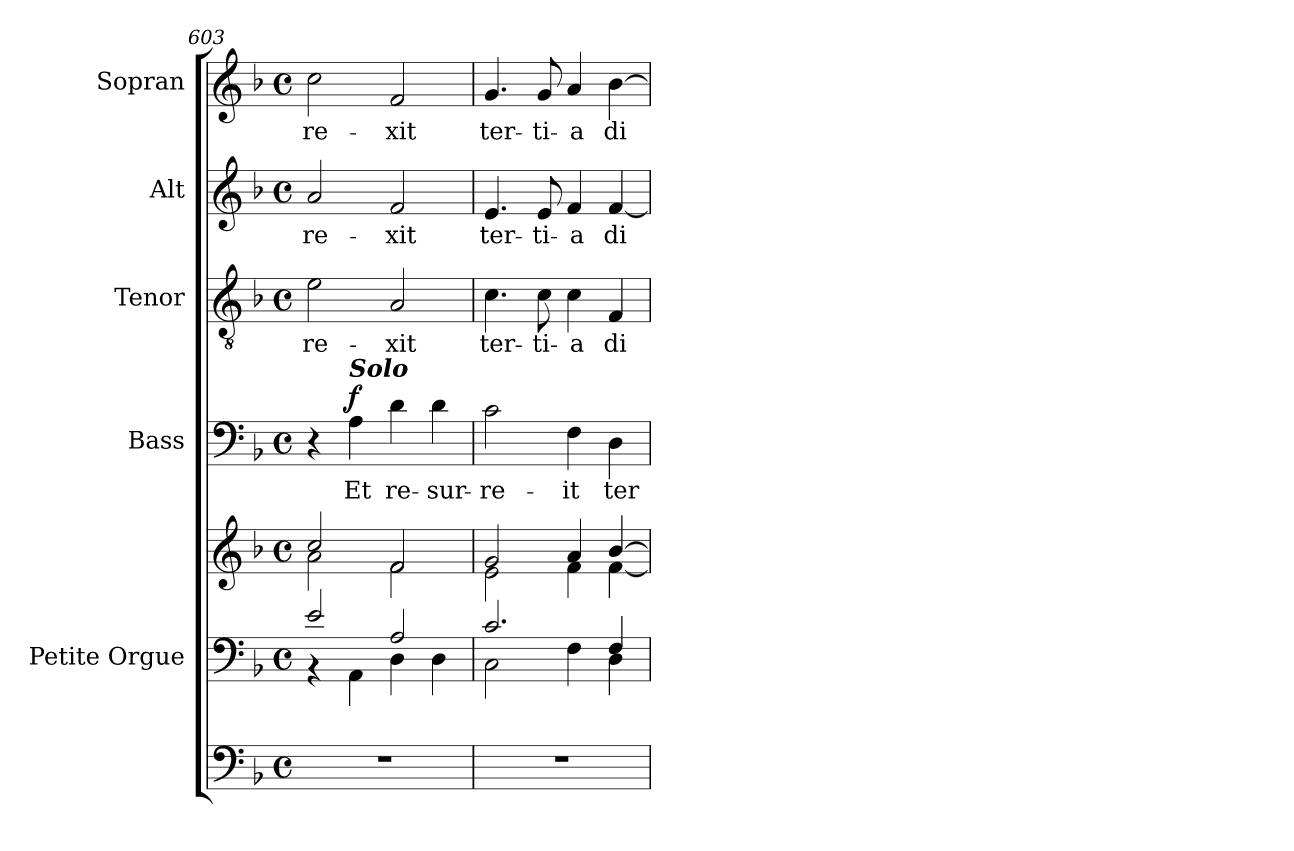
**kern	**kern	**kern	**kern	**text	**dynam	**kern	**text	**kern	**text	**kern	**text
*part6	*part5	*part5	*part4	*part4	*part4	*part3	*part3	*part2	*part2	*part1	*part1
*staff7	*staff6	*staff5	*staff4	*staff4	*staff4	*staff3	*staff3	*staff2	*staff2	*staff1	*staff1
*	*I"Petite Orgue	*	*I"Bass	*	*	*I"Tenor	*	*I"Alt	*	*I"Sopran	*
*	*I'Org. 1	*	*I'B.	*	*	*I'T.	*	*I'A.	*	*I'S.	*
*clefF4	*clefF4	*clefG2	*clefF4	*	*	*clefGv2	*	*clefG2	*	*clefG2	*
*k[b-]	*k[b-]	*k[b-]	*k[b-]	*	*	*k[b-]	*	*k[b-]	*	*k[b-]	*
*F:	*F:	*F:	*F:	*	*	*F:	*	*F:	*	*F:	*
*M4/4	*M4/4	*M4/4	*M4/4	*	*	*M4/4	*	*M4/4	*	*M4/4	*
*met(c)	*met(c)	*met(c)	*met(c)	*	*	*met(c)	*	*met(c)	*	*met(c)	*
=603	=603	=603	=603	=603	=603	=603	=603	=603	=603	=603	=603
*	*^	*^	*	*	*	*	*	*	*	*	*
!	!	!	!	!	!	!	!	!	!LO:LY:b	!	!LO:LY:b	!	!LO:LY:b
1r	2e/	4rAA	2cc/	2a\	4r	.	.	2e\	-re-	2a/	-re-	2cc\	-re-
!	!	!	!	!	!LO:TX:a:Bi:t=Solo	!	!	!	!	!	!	!	!
!	!	!	!	!	!	!LO:LY:b	!LO:DY:a	!	!	!	!	!	!
.	.	4AA\	.	.	4A\	Et	f	.	.	.	.	.	.
!	!	!	!	!	!	!LO:LY:b	!	!	!LO:LY:b	!	!LO:LY:b	!	!LO:LY:b
.	2A/	4D\	2f/	2f\	4d\	re-	.	2A/	-xit	2f/	-xit	2f/	-xit
!	!	!	!	!	!	!LO:LY:b	!	!	!	!	!	!	!
.	.	4D\	.	.	4d\	-sur-	.	.	.	.	.	.	.
=604	=604	=604	=604	=604	=604	=604	=604	=604	=604	=604	=604	=604	=604
!	!	!	!	!	!	!LO:LY:b	!	!	!LO:LY:b	!	!LO:LY:b	!	!LO:LY:b
1r	2.c/	2C\	2g/	2e\	2c\	-re-	.	4.c\	ter-	4.e/	ter-	4.g/	ter-
!	!	!	!	!	!	!	!	!	!LO:LY:b	!	!LO:LY:b	!	!LO:LY:b
.	.	.	.	.	.	.	.	8c\	-ti-	8e/	-ti-	8g/	-ti-
!	!	!	!	!	!	!LO:LY:b	!	!	!LO:LY:b	!	!LO:LY:b	!	!LO:LY:b
.	.	4F\	4a/	4f\	4F\	-it	.	4c\	-a	4f/	-a	4a/	-a
!	!	!	!	!	!	!LO:LY:b	!	!	!LO:LY:b	!	!LO:LY:b	!	!LO:LY:b
.	4F/	4D\	[>4b-/	[<4f\	4D\	ter-	.	4F/	di-	[4f/	di-	[4b-\	di-
*	*v	*v	*	*	*	*	*	*	*	*	*	*	*
*	*	*v	*v	*	*	*	*	*	*	*	*	*
=	=	=	=	=	=	=	=	=	=	=	=
*-	*-	*-	*-	*-	*-	*-	*-	*-	*-	*-	*-
